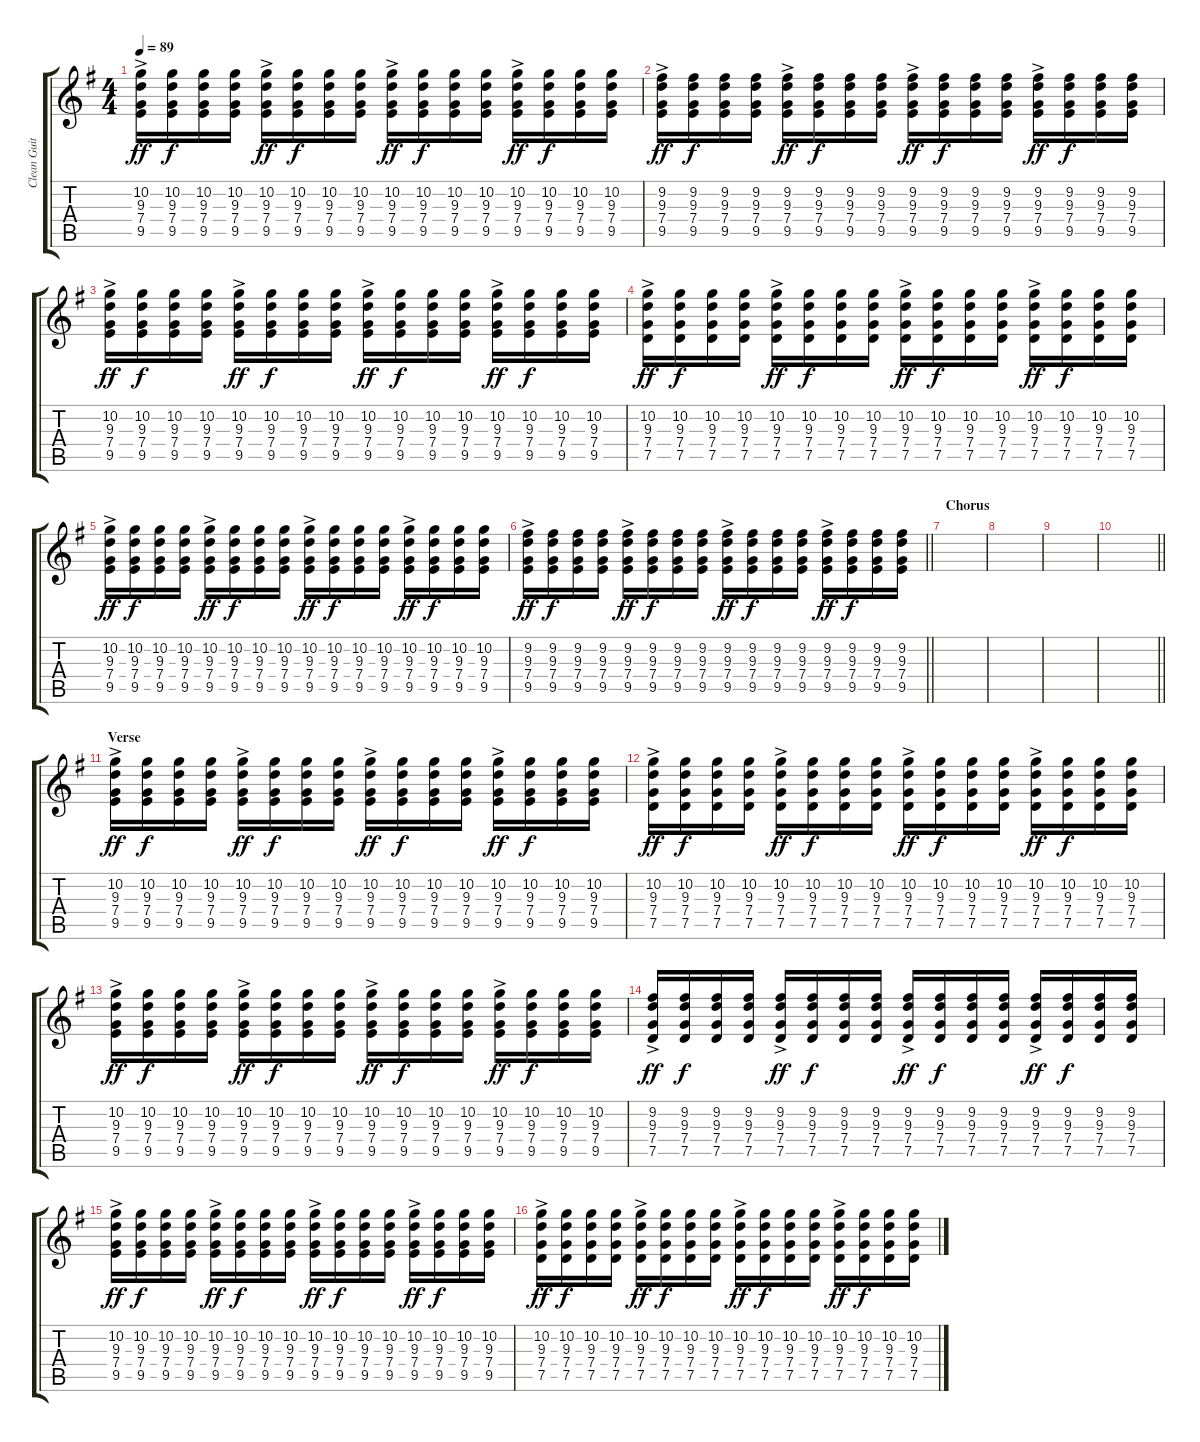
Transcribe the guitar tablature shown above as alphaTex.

\track ("Clean Guitar" "Clean Guit") {instrument electricguitarclean}
\staff {score tabs}
\tuning (D4 A3 F3 C3 G2 C2) {hide}
\ts (4 4)
\tempo 89
\clef g2
\ks g
(10.2{ac} 9.3 7.4 9.5).16{dy ff} (10.2 9.3 7.4 9.5).16{dy f} (10.2 9.3 7.4 9.5).16 (10.2 9.3 7.4 9.5).16 (10.2{ac} 9.3 7.4 9.5).16{dy ff} (10.2 9.3 7.4 9.5).16{dy f} (10.2 9.3 7.4 9.5).16 (10.2 9.3 7.4 9.5).16 (10.2{ac} 9.3 7.4 9.5).16{dy ff} (10.2 9.3 7.4 9.5).16{dy f} (10.2 9.3 7.4 9.5).16 (10.2 9.3 7.4 9.5).16 (10.2{ac} 9.3 7.4 9.5).16{dy ff} (10.2 9.3 7.4 9.5).16{dy f} (10.2 9.3 7.4 9.5).16 (10.2 9.3 7.4 9.5).16 |
(9.2{ac} 9.3 7.4 9.5).16{dy ff} (9.2 9.3 7.4 9.5).16{dy f} (9.2 9.3 7.4 9.5).16 (9.2 9.3 7.4 9.5).16 (9.2{ac} 9.3 7.4 9.5).16{dy ff} (9.2 9.3 7.4 9.5).16{dy f} (9.2 9.3 7.4 9.5).16 (9.2 9.3 7.4 9.5).16 (9.2{ac} 9.3 7.4 9.5).16{dy ff} (9.2 9.3 7.4 9.5).16{dy f} (9.2 9.3 7.4 9.5).16 (9.2 9.3 7.4 9.5).16 (9.2{ac} 9.3 7.4 9.5).16{dy ff} (9.2 9.3 7.4 9.5).16{dy f} (9.2 9.3 7.4 9.5).16 (9.2 9.3 7.4 9.5).16 |
(10.2{ac} 9.3 7.4 9.5).16{dy ff} (10.2 9.3 7.4 9.5).16{dy f} (10.2 9.3 7.4 9.5).16 (10.2 9.3 7.4 9.5).16 (10.2{ac} 9.3 7.4 9.5).16{dy ff} (10.2 9.3 7.4 9.5).16{dy f} (10.2 9.3 7.4 9.5).16 (10.2 9.3 7.4 9.5).16 (10.2{ac} 9.3 7.4 9.5).16{dy ff} (10.2 9.3 7.4 9.5).16{dy f} (10.2 9.3 7.4 9.5).16 (10.2 9.3 7.4 9.5).16 (10.2{ac} 9.3 7.4 9.5).16{dy ff} (10.2 9.3 7.4 9.5).16{dy f} (10.2 9.3 7.4 9.5).16 (10.2 9.3 7.4 9.5).16 |
(10.2{ac} 9.3 7.4 7.5).16{dy ff} (10.2 9.3 7.4 7.5).16{dy f} (10.2 9.3 7.4 7.5).16 (10.2 9.3 7.4 7.5).16 (10.2{ac} 9.3 7.4 7.5).16{dy ff} (10.2 9.3 7.4 7.5).16{dy f} (10.2 9.3 7.4 7.5).16 (10.2 9.3 7.4 7.5).16 (10.2{ac} 9.3 7.4 7.5).16{dy ff} (10.2 9.3 7.4 7.5).16{dy f} (10.2 9.3 7.4 7.5).16 (10.2 9.3 7.4 7.5).16 (10.2{ac} 9.3 7.4 7.5).16{dy ff} (10.2 9.3 7.4 7.5).16{dy f} (10.2 9.3 7.4 7.5).16 (10.2 9.3 7.4 7.5).16 |
(10.2{ac} 9.3 7.4 9.5).16{dy ff} (10.2 9.3 7.4 9.5).16{dy f} (10.2 9.3 7.4 9.5).16 (10.2 9.3 7.4 9.5).16 (10.2{ac} 9.3 7.4 9.5).16{dy ff} (10.2 9.3 7.4 9.5).16{dy f} (10.2 9.3 7.4 9.5).16 (10.2 9.3 7.4 9.5).16 (10.2{ac} 9.3 7.4 9.5).16{dy ff} (10.2 9.3 7.4 9.5).16{dy f} (10.2 9.3 7.4 9.5).16 (10.2 9.3 7.4 9.5).16 (10.2{ac} 9.3 7.4 9.5).16{dy ff} (10.2 9.3 7.4 9.5).16{dy f} (10.2 9.3 7.4 9.5).16 (10.2 9.3 7.4 9.5).16 |
\barLineRight lightlight
(9.2{ac} 9.3 7.4 9.5).16{dy ff} (9.2 9.3 7.4 9.5).16{dy f} (9.2 9.3 7.4 9.5).16 (9.2 9.3 7.4 9.5).16 (9.2{ac} 9.3 7.4 9.5).16{dy ff} (9.2 9.3 7.4 9.5).16{dy f} (9.2 9.3 7.4 9.5).16 (9.2 9.3 7.4 9.5).16 (9.2{ac} 9.3 7.4 9.5).16{dy ff} (9.2 9.3 7.4 9.5).16{dy f} (9.2 9.3 7.4 9.5).16 (9.2 9.3 7.4 9.5).16 (9.2{ac} 9.3 7.4 9.5).16{dy ff} (9.2 9.3 7.4 9.5).16{dy f} (9.2 9.3 7.4 9.5).16 (9.2 9.3 7.4 9.5).16 |
\section ("" "Chorus")
|
|
|
\barLineRight lightlight
|
\section ("" "Verse")
(10.2{ac} 9.3 7.4 9.5).16{dy ff} (10.2 9.3 7.4 9.5).16{dy f} (10.2 9.3 7.4 9.5).16 (10.2 9.3 7.4 9.5).16 (10.2{ac} 9.3 7.4 9.5).16{dy ff} (10.2 9.3 7.4 9.5).16{dy f} (10.2 9.3 7.4 9.5).16 (10.2 9.3 7.4 9.5).16 (10.2{ac} 9.3 7.4 9.5).16{dy ff} (10.2 9.3 7.4 9.5).16{dy f} (10.2 9.3 7.4 9.5).16 (10.2 9.3 7.4 9.5).16 (10.2{ac} 9.3 7.4 9.5).16{dy ff} (10.2 9.3 7.4 9.5).16{dy f} (10.2 9.3 7.4 9.5).16 (10.2 9.3 7.4 9.5).16 |
(10.2{ac} 9.3 7.4 7.5).16{dy ff} (10.2 9.3 7.4 7.5).16{dy f} (10.2 9.3 7.4 7.5).16 (10.2 9.3 7.4 7.5).16 (10.2{ac} 9.3 7.4 7.5).16{dy ff} (10.2 9.3 7.4 7.5).16{dy f} (10.2 9.3 7.4 7.5).16 (10.2 9.3 7.4 7.5).16 (10.2{ac} 9.3 7.4 7.5).16{dy ff} (10.2 9.3 7.4 7.5).16{dy f} (10.2 9.3 7.4 7.5).16 (10.2 9.3 7.4 7.5).16 (10.2{ac} 9.3 7.4 7.5).16{dy ff} (10.2 9.3 7.4 7.5).16{dy f} (10.2 9.3 7.4 7.5).16 (10.2 9.3 7.4 7.5).16 |
(10.2{ac} 9.3 7.4 9.5).16{dy ff} (10.2 9.3 7.4 9.5).16{dy f} (10.2 9.3 7.4 9.5).16 (10.2 9.3 7.4 9.5).16 (10.2{ac} 9.3 7.4 9.5).16{dy ff} (10.2 9.3 7.4 9.5).16{dy f} (10.2 9.3 7.4 9.5).16 (10.2 9.3 7.4 9.5).16 (10.2{ac} 9.3 7.4 9.5).16{dy ff} (10.2 9.3 7.4 9.5).16{dy f} (10.2 9.3 7.4 9.5).16 (10.2 9.3 7.4 9.5).16 (10.2{ac} 9.3 7.4 9.5).16{dy ff} (10.2 9.3 7.4 9.5).16{dy f} (10.2 9.3 7.4 9.5).16 (10.2 9.3 7.4 9.5).16 |
(9.2{ac} 9.3 7.4 7.5).16{dy ff} (9.2 9.3 7.4 7.5).16{dy f} (9.2 9.3 7.4 7.5).16 (9.2 9.3 7.4 7.5).16 (9.2{ac} 9.3 7.4 7.5).16{dy ff} (9.2 9.3 7.4 7.5).16{dy f} (9.2 9.3 7.4 7.5).16 (9.2 9.3 7.4 7.5).16 (9.2{ac} 9.3 7.4 7.5).16{dy ff} (9.2 9.3 7.4 7.5).16{dy f} (9.2 9.3 7.4 7.5).16 (9.2 9.3 7.4 7.5).16 (9.2{ac} 9.3 7.4 7.5).16{dy ff} (9.2 9.3 7.4 7.5).16{dy f} (9.2 9.3 7.4 7.5).16 (9.2 9.3 7.4 7.5).16 |
(10.2{ac} 9.3 7.4 9.5).16{dy ff} (10.2 9.3 7.4 9.5).16{dy f} (10.2 9.3 7.4 9.5).16 (10.2 9.3 7.4 9.5).16 (10.2{ac} 9.3 7.4 9.5).16{dy ff} (10.2 9.3 7.4 9.5).16{dy f} (10.2 9.3 7.4 9.5).16 (10.2 9.3 7.4 9.5).16 (10.2{ac} 9.3 7.4 9.5).16{dy ff} (10.2 9.3 7.4 9.5).16{dy f} (10.2 9.3 7.4 9.5).16 (10.2 9.3 7.4 9.5).16 (10.2{ac} 9.3 7.4 9.5).16{dy ff} (10.2 9.3 7.4 9.5).16{dy f} (10.2 9.3 7.4 9.5).16 (10.2 9.3 7.4 9.5).16 |
(10.2{ac} 9.3 7.4 7.5).16{dy ff} (10.2 9.3 7.4 7.5).16{dy f} (10.2 9.3 7.4 7.5).16 (10.2 9.3 7.4 7.5).16 (10.2{ac} 9.3 7.4 7.5).16{dy ff} (10.2 9.3 7.4 7.5).16{dy f} (10.2 9.3 7.4 7.5).16 (10.2 9.3 7.4 7.5).16 (10.2{ac} 9.3 7.4 7.5).16{dy ff} (10.2 9.3 7.4 7.5).16{dy f} (10.2 9.3 7.4 7.5).16 (10.2 9.3 7.4 7.5).16 (10.2{ac} 9.3 7.4 7.5).16{dy ff} (10.2 9.3 7.4 7.5).16{dy f} (10.2 9.3 7.4 7.5).16 (10.2 9.3 7.4 7.5).16
